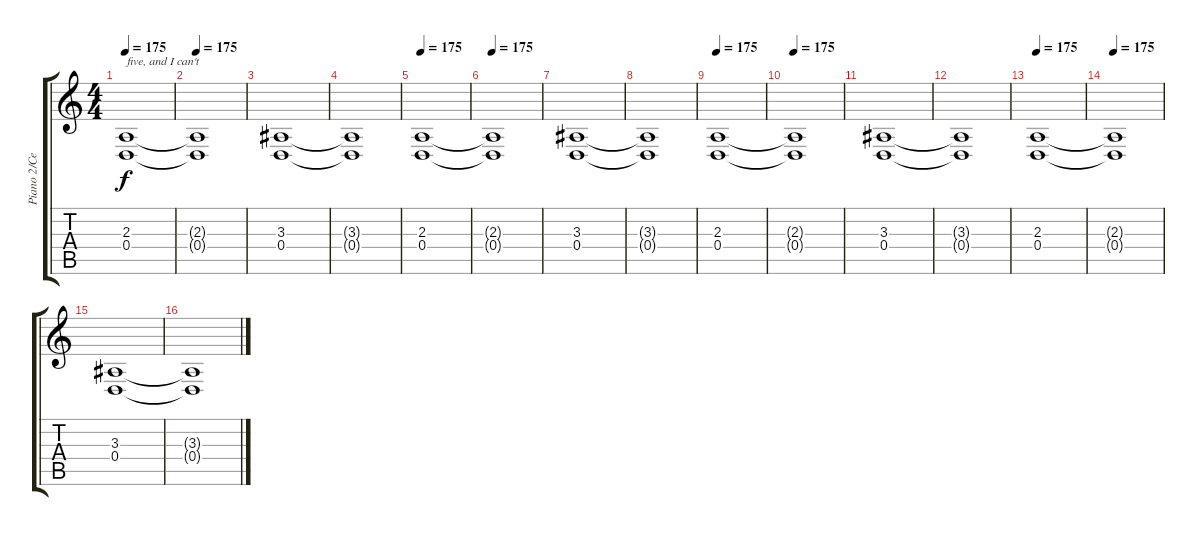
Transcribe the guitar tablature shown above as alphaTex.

\track ("Piano 2/Cello" "Piano 2/Ce") {instrument acousticgrandpiano}
\staff {score tabs}
\tuning (E4 B3 G3 D3 A2 E2) {hide}
\ts (4 4)
\tempo 175
\clef g2
\ks c
(2.3 0.4).1{txt "five, and I can't" dy f volume 6 instrument viola} |
\tempo 175
(2.3{t} 0.4{t}).1 |
(3.3 0.4).1 |
(3.3{t} 0.4{t}).1 |
\tempo 175
(2.3 0.4).1{instrument viola} |
\tempo 175
(2.3{t} 0.4{t}).1 |
(3.3 0.4).1 |
(3.3{t} 0.4{t}).1 |
\tempo 175
(2.3 0.4).1{instrument viola} |
\tempo 175
(2.3{t} 0.4{t}).1 |
(3.3 0.4).1 |
(3.3{t} 0.4{t}).1 |
\tempo 175
(2.3 0.4).1{instrument viola} |
\tempo 175
(2.3{t} 0.4{t}).1 |
(3.3 0.4).1 |
(3.3{t} 0.4{t}).1
